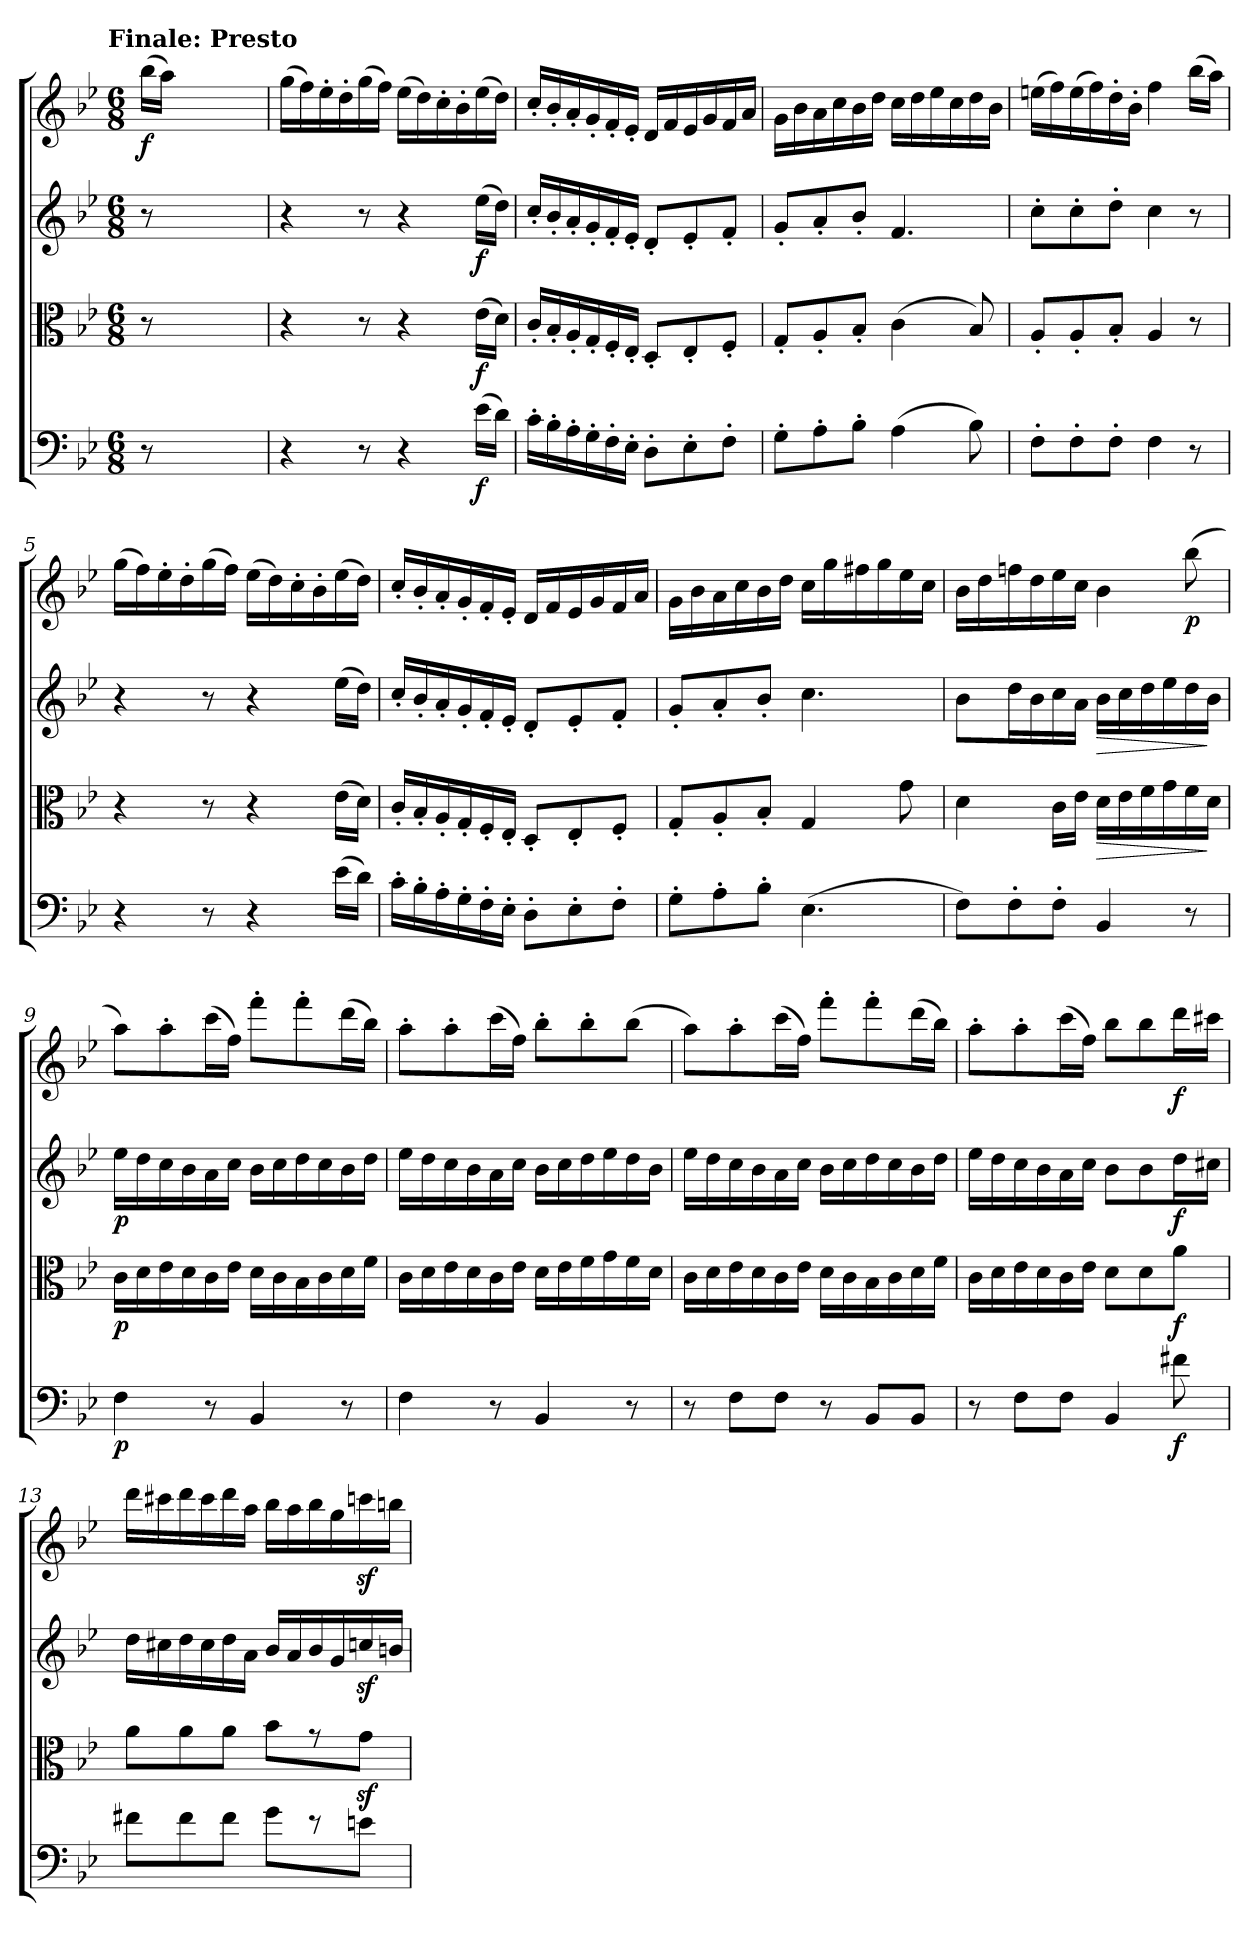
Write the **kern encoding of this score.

**kern	**dynam	**kern	**dynam	**kern	**dynam	**kern	**dynam
*part4	*part4	*part3	*part3	*part2	*part2	*part1	*part1
*staff4	*staff4	*staff3	*staff3	*staff2	*staff2	*staff1	*staff1
*clefF4	*	*clefC3	*	*clefG2	*	*clefG2	*
*k[b-e-]	*	*k[b-e-]	*	*k[b-e-]	*	*k[b-e-]	*
*B-:	*	*B-:	*	*B-:	*	*B-:	*
!!LO:TX:omd:t=Finale&colon; Presto
*M6/8	*	*M6/8	*	*M6/8	*	*M6/8	*
*MM184	*	*MM184	*	*MM184	*	*MM184	*
=	=	=	=	=	=	=	=
8r	.	8r	.	8r	.	(16bb-\LL	f
.	.	.	.	.	.	16aa\JJ)	.
2ryy	.	2ryy	.	2ryy	.	2ryy	.
8ryy	.	8ryy	.	8ryy	.	8ryy	.
=1	=1	=1	=1	=1	=1	=1	=1
4r	.	4r	.	4r	.	(16gg\LL	.
.	.	.	.	.	.	16ff\)	.
.	.	.	.	.	.	16ee-'\	.
.	.	.	.	.	.	16dd'\	.
8r	.	8r	.	8r	.	(16gg\	.
.	.	.	.	.	.	16ff\JJ)	.
4r	.	4r	.	4r	.	(16ee-\LL	.
.	.	.	.	.	.	16dd\)	.
.	.	.	.	.	.	16cc'\	.
.	.	.	.	.	.	16b-'\	.
(16e-\LL	f	(16e-\LL	f	(16ee-\LL	f	(16ee-\	.
16d\JJ)	.	16d\JJ)	.	16dd\JJ)	.	16dd\JJ)	.
=2	=2	=2	=2	=2	=2	=2	=2
16c'\LL	.	16c'/LL	.	16cc'/LL	.	16cc'/LL	.
16B-'\	.	16B-'/	.	16b-'/	.	16b-'/	.
16A'\	.	16A'/	.	16a'/	.	16a'/	.
16G'\	.	16G'/	.	16g'/	.	16g'/	.
16F'\	.	16F'/	.	16f'/	.	16f'/	.
16E-'\JJ	.	16E-'/JJ	.	16e-'/JJ	.	16e-'/JJ	.
8D'\L	.	8D'/L	.	8d'/L	.	16d/LL	.
.	.	.	.	.	.	16f/	.
8E-'\	.	8E-'/	.	8e-'/	.	16e-/	.
.	.	.	.	.	.	16g/	.
8F'\J	.	8F'/J	.	8f'/J	.	16f/	.
.	.	.	.	.	.	16a/JJ	.
=3	=3	=3	=3	=3	=3	=3	=3
8G'\L	.	8G'/L	.	8g'/L	.	16g\LL	.
.	.	.	.	.	.	16b-\	.
8A'\	.	8A'/	.	8a'/	.	16a\	.
.	.	.	.	.	.	16cc\	.
8B-'\J	.	8B-'/J	.	8b-'/J	.	16b-\	.
.	.	.	.	.	.	16dd\JJ	.
(4A\	.	(4c\	.	4.f/	.	16cc\LL	.
.	.	.	.	.	.	16dd\	.
.	.	.	.	.	.	16ee-\	.
.	.	.	.	.	.	16cc\	.
8B-\)	.	8B-/)	.	.	.	16dd\	.
.	.	.	.	.	.	16b-\JJ	.
=4	=4	=4	=4	=4	=4	=4	=4
8F'\L	.	8A'/L	.	8cc'\L	.	(16een\LL	.
.	.	.	.	.	.	16ff\)	.
8F'\	.	8A'/	.	8cc'\	.	(16ee\	.
.	.	.	.	.	.	16ff\)	.
8F'\J	.	8B-'/J	.	8dd'\J	.	16dd'\	.
.	.	.	.	.	.	16b-'\JJ	.
4F\	.	4A/	.	4cc\	.	4ff\	.
8r	.	8r	.	8r	.	(16bb-\LL	.
.	.	.	.	.	.	16aa\JJ)	.
=5	=5	=5	=5	=5	=5	=5	=5
4r	.	4r	.	4r	.	(16gg\LL	.
.	.	.	.	.	.	16ff\)	.
.	.	.	.	.	.	16ee-'\	.
.	.	.	.	.	.	16dd'\	.
8r	.	8r	.	8r	.	(16gg\	.
.	.	.	.	.	.	16ff\JJ)	.
4r	.	4r	.	4r	.	(16ee-\LL	.
.	.	.	.	.	.	16dd\)	.
.	.	.	.	.	.	16cc'\	.
.	.	.	.	.	.	16b-'\	.
(16e-\LL	.	(16e-\LL	.	(16ee-\LL	.	(16ee-\	.
16d\JJ)	.	16d\JJ)	.	16dd\JJ)	.	16dd\JJ)	.
=6	=6	=6	=6	=6	=6	=6	=6
16c'\LL	.	16c'/LL	.	16cc'/LL	.	16cc'/LL	.
16B-'\	.	16B-'/	.	16b-'/	.	16b-'/	.
16A'\	.	16A'/	.	16a'/	.	16a'/	.
16G'\	.	16G'/	.	16g'/	.	16g'/	.
16F'\	.	16F'/	.	16f'/	.	16f'/	.
16E-'\JJ	.	16E-'/JJ	.	16e-'/JJ	.	16e-'/JJ	.
8D'\L	.	8D'/L	.	8d'/L	.	16d/LL	.
.	.	.	.	.	.	16f/	.
8E-'\	.	8E-'/	.	8e-'/	.	16e-/	.
.	.	.	.	.	.	16g/	.
8F'\J	.	8F'/J	.	8f'/J	.	16f/	.
.	.	.	.	.	.	16a/JJ	.
=7	=7	=7	=7	=7	=7	=7	=7
8G'\L	.	8G'/L	.	8g'/L	.	16g\LL	.
.	.	.	.	.	.	16b-\	.
8A'\	.	8A'/	.	8a'/	.	16a\	.
.	.	.	.	.	.	16cc\	.
8B-'\J	.	8B-'/J	.	8b-'/J	.	16b-\	.
.	.	.	.	.	.	16dd\JJ	.
(4.E-\	.	4G/	.	4.cc\	.	16cc\LL	.
.	.	.	.	.	.	16gg\	.
.	.	.	.	.	.	16ff#X\	.
.	.	.	.	.	.	16gg\	.
.	.	8g\	.	.	.	16ee-\	.
.	.	.	.	.	.	16cc\JJ	.
=8	=8	=8	=8	=8	=8	=8	=8
8F\L)	.	4d\	.	8b-\L	.	16b-\LL	.
.	.	.	.	.	.	16dd\	.
8F'\	.	.	.	16dd\L	.	16ffn\	.
.	.	.	.	16b-\	.	16dd\	.
8F'\J	.	16c\LL	.	16cc\	.	16ee-\	.
.	.	16e-\JJ	.	16a\JJ	.	16cc\JJ	.
!	!	!	!LO:HP:b	!	!LO:HP:b	!	!
4BB-/	.	16d\LL	>	16b-\LL	>	4b-\	.
.	.	16e-\	.	16cc\	.	.	.
.	.	16f\	.	16dd\	.	.	.
.	.	16g\	.	16ee-\	.	.	.
8r	.	16f\	.	16dd\	.	(8bb-\	p
.	.	16d\JJ	]	16b-\JJ	]	.	.
=9	=9	=9	=9	=9	=9	=9	=9
4F\	p	16c\LL	p	16ee-\LL	p	8aa\L)	.
.	.	16d\	.	16dd\	.	.	.
.	.	16e-\	.	16cc\	.	8aa'\	.
.	.	16d\	.	16b-\	.	.	.
8r	.	16c\	.	16a\	.	(16ccc\L	.
.	.	16e-\JJ	.	16cc\JJ	.	16ff\JJ)	.
4BB-/	.	16d\LL	.	16b-\LL	.	8fff'\L	.
.	.	16c\	.	16cc\	.	.	.
.	.	16B-\	.	16dd\	.	8fff'\	.
.	.	16c\	.	16cc\	.	.	.
8r	.	16d\	.	16b-\	.	(16ddd\L	.
.	.	16f\JJ	.	16dd\JJ	.	16bb-\JJ)	.
=10	=10	=10	=10	=10	=10	=10	=10
4F\	.	16c\LL	.	16ee-\LL	.	8aa'\L	.
.	.	16d\	.	16dd\	.	.	.
.	.	16e-\	.	16cc\	.	8aa'\	.
.	.	16d\	.	16b-\	.	.	.
8r	.	16c\	.	16a\	.	(16ccc\L	.
.	.	16e-\JJ	.	16cc\JJ	.	16ff\JJ)	.
4BB-/	.	16d\LL	.	16b-\LL	.	8bb-'\L	.
.	.	16e-\	.	16cc\	.	.	.
.	.	16f\	.	16dd\	.	8bb-'\	.
.	.	16g\	.	16ee-\	.	.	.
8r	.	16f\	.	16dd\	.	(8bb-\J	.
.	.	16d\JJ	.	16b-\JJ	.	.	.
=11	=11	=11	=11	=11	=11	=11	=11
8r	.	16c\LL	.	16ee-\LL	.	8aa\L)	.
.	.	16d\	.	16dd\	.	.	.
8F\L	.	16e-\	.	16cc\	.	8aa'\	.
.	.	16d\	.	16b-\	.	.	.
8F\J	.	16c\	.	16a\	.	(16ccc\L	.
.	.	16e-\JJ	.	16cc\JJ	.	16ff\JJ)	.
8r	.	16d\LL	.	16b-\LL	.	8fff'\L	.
.	.	16c\	.	16cc\	.	.	.
8BB-/L	.	16B-\	.	16dd\	.	8fff'\	.
.	.	16c\	.	16cc\	.	.	.
8BB-/J	.	16d\	.	16b-\	.	(16ddd\L	.
.	.	16f\JJ	.	16dd\JJ	.	16bb-\JJ)	.
=12	=12	=12	=12	=12	=12	=12	=12
8r	.	16c\LL	.	16ee-\LL	.	8aa'\L	.
.	.	16d\	.	16dd\	.	.	.
8F\L	.	16e-\	.	16cc\	.	8aa'\	.
.	.	16d\	.	16b-\	.	.	.
8F\J	.	16c\	.	16a\	.	(16ccc\L	.
.	.	16e-\JJ	.	16cc\JJ	.	16ff\JJ)	.
4BB-/	.	8d\L	.	8b-\L	.	8bb-\L	.
.	.	8d\	.	8b-\	.	8bb-\	.
8f#X\	f	8a\J	f	16dd\L	f	16ddd\L	f
.	.	.	.	16cc#X\JJ	.	16ccc#X\JJ	.
=13	=13	=13	=13	=13	=13	=13	=13
8f#X\L	.	8a\L	.	16dd\LL	.	16ddd\LL	.
.	.	.	.	16cc#X\	.	16ccc#X\	.
8f#\	.	8a\	.	16dd\	.	16ddd\	.
.	.	.	.	16cc#\	.	16ccc#\	.
8f#\J	.	8a\J	.	16dd\	.	16ddd\	.
.	.	.	.	16a\JJ	.	16aa\JJ	.
8g\L	.	8b-\L	.	16b-/LL	.	16bb-\LL	.
.	.	.	.	16a/	.	16aa\	.
8r	.	8r	.	16b-/	.	16bb-\	.
.	.	.	.	16g/	.	16gg\	.
8en\J	.	8gz\J	.	16ccnz/	.	16cccnz\	.
.	.	.	.	16bn/JJ	.	16bbn\JJ	.
=	=	=	=	=	=	=	=
*-	*-	*-	*-	*-	*-	*-	*-
